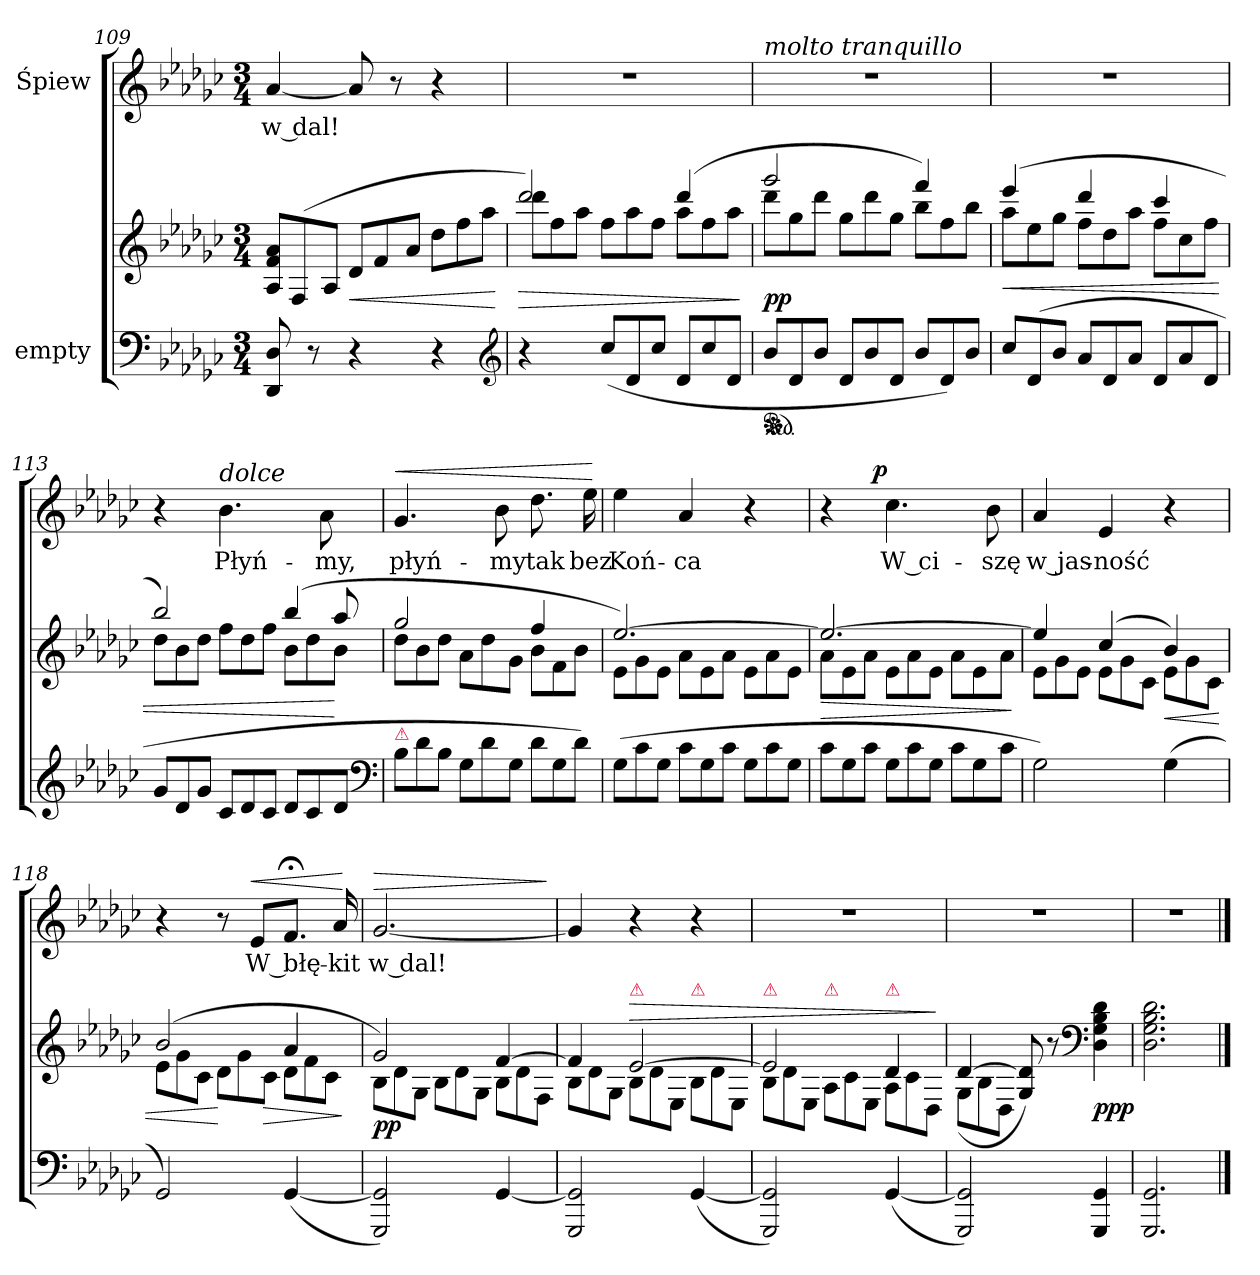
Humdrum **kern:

**kern	**kern	**dynam	**kern	**text	**dynam
*part2	*part2	*part2	*part1	*part1	*part1
*staff3	*staff2	*staff2/3	*staff1	*staff1	*staff1
*I"empty	*	*	*I"Śpiew	*	*
*clefF4	*clefG2	*	*clefG2	*	*
*k[b-e-a-d-g-c-]	*k[b-e-a-d-g-c-]	*	*k[b-e-a-d-g-c-]	*	*
*M3/4	*M3/4	*	*M3/4	*	*
*	*Xtuplet	*	*	*	*
=109	=109	=109	=109	=109	=109
8DD-/ 8D-/	12A-/ 12f/ 12a-/L	.	[4a-/	w dal!	.
.	(12F/	.	.	.	.
8r	.	.	.	.	.
.	12A-/J	.	.	.	.
4r	12d-/L	<	8a-/]	.	.
.	12f/	.	.	.	.
.	.	.	8r	.	.
.	12a-/J	.	.	.	.
4r	12dd-\L	.	4r	.	.
.	12ff\	.	.	.	.
.	12aa-\J	.	.	.	.
*clefG2	*	*	*	*	*
.	.	[	.	.	.
=110	=110	=110	=110	=110	=110
*	*^	*	*	*	*
4r	2ddd-/)	12ddd-\L	>	2.r	.	.
.	.	12ff\	.	.	.	.
.	.	12aa-\J	.	.	.	.
*Xtuplet	*	*	*	*	*	*
(12cc-/L	.	12ff\L	.	.	.	.
12d-/	.	12aa-\	.	.	.	.
12cc-/J	.	12ff\J	.	.	.	.
12d-/L	(4ddd-/	12aa-\L	.	.	.	.
12cc-/	.	12ff\	.	.	.	.
12d-/J	.	12aa-\J	.	.	.	.
*	*v	*v	*	*	*	*
.	.	]	.	.	.
=111	=111	=111	=111	=111	=111
*	*^	*	*	*	*
!	!	!	!	!LO:TX:a:i:t=molto tranquillo	!	!
*ped	*	*	*	*	*	*
*Xped	*	*	*	*	*	*
12b-/L	2ggg-/	12ddd-\L	pp	2.r	.	.
12d-/	.	12gg-\	.	.	.	.
12b-/J	.	12ddd-\J	.	.	.	.
12d-/L	.	12gg-\L	.	.	.	.
12b-/	.	12ddd-\	.	.	.	.
12d-/J	.	12gg-\J	.	.	.	.
12b-/L	4fff/)	12bb-\L	.	.	.	.
12d-/)	.	12ff\	.	.	.	.
12b-/J	.	12bb-\J	.	.	.	.
=112	=112	=112	=112	=112	=112	=112
12cc-/L	(4eee-/	12aa-\L	<	2.r	.	.
(<12d-/	.	12ee-\	.	.	.	.
12b-/J	.	12gg-\J	.	.	.	.
12a-/L	4ddd-/	12ff\L	.	.	.	.
12d-/	.	12dd-\	.	.	.	.
12a-/J	.	12aa-\J	.	.	.	.
12d-/L	4ccc-/	12ff\L	.	.	.	.
12a-/	.	12cc-\	.	.	.	.
12d-/J	.	12ff\J	.	.	.	.
=113	=113	=113	=113	=113	=113	=113
12g-/L	2bb-/)	12dd-\L	.	4r	.	.
12d-/	.	12b-\	.	.	.	.
12g-/J	.	12dd-\J	.	.	.	.
!	!	!	!	!LO:TX:a:i:t=dolce	!	!
12c-/L	.	12ff\L	.	4.b-\	Płyń-	.
12d-/	.	12dd-\	.	.	.	.
12c-/J	.	12ff\J	.	.	.	.
12d-/L	(6bb-/	12b-\L	.	.	.	.
12c-/	.	12dd-\	.	.	.	.
.	.	.	.	8a-\	-my,	.
12d-/J	12aa-/	12b-\J	[	.	.	.
*clefF4	*	*	*	*	*	*
=114	=114	=114	=114	=114	=114	=114
!LO:TX:a:color=crimson:t=⚠	!	!	!	!	!	!
!	!	!	!	!	!	!LO:HP:a
12B-\L	2gg-/	12dd-\L	.	4.g-/	płyń-	<
12d-\	.	12b-\	.	.	.	.
12B-\J	.	12dd-\J	.	.	.	.
12G-\L	.	12a-\L	.	.	.	.
12d-\	.	12dd-\	.	.	.	.
.	.	.	.	8b-\	-my	.
12G-\J	.	12g-\J	.	.	.	.
12d-\L	4ff/	12b-\L	.	8.dd-\	tak	.
12G-\	.	12f\	.	.	.	.
12d-\J)	.	12b-\J	.	.	.	.
.	.	.	.	16ee-\	bez	.
*	*v	*v	*	*	*	*
.	.	.	.	.	[
=115	=115	=115	=115	=115	=115
*	*^	*	*	*	*
(<12G-\L	[2.ee-/)	12e-\L	.	4ee-\	Koń-	.
12c-\	.	12g-\	.	.	.	.
12G-\J	.	12e-\J	.	.	.	.
12c-\L	.	12a-\L	.	4a-/	-ca	.
12G-\	.	12e-\	.	.	.	.
12c-\J	.	12a-\J	.	.	.	.
12G-\L	.	12e-\L	.	4r	.	.
12c-\	.	12a-\	.	.	.	.
12G-\J	.	12e-\J	.	.	.	.
=116	=116	=116	=116	=116	=116	=116
12c-\L	2.ee-/_	12a-\L	>	4r	.	.
12G-\	.	12e-\	.	.	.	.
12c-\J	.	12a-\J	.	.	.	.
!	!	!	!	!	!	!LO:DY:a:rj
12G-\L	.	12e-\L	.	4.cc-\	W ci-	p
12c-\	.	12a-\	.	.	.	.
12G-\J	.	12e-\J	.	.	.	.
12c-\L	.	12a-\L	.	.	.	.
12G-\	.	12e-\	.	.	.	.
.	.	.	.	8b-\	-szę	.
12c-\J	.	12a-\J	.	.	.	.
*	*v	*v	*	*	*	*
.	.	]	.	.	.
=117	=117	=117	=117	=117	=117
*	*^	*	*	*	*
2G-\)	4ee-/]	12e-\L	.	4a-/	w jas-	.
.	.	12g-\	.	.	.	.
.	.	12e-\J	.	.	.	.
.	(4cc-/	12e-\L	.	4e-/	-ność	.
.	.	12g-\	.	.	.	.
.	.	12c-\J	.	.	.	.
(4G-\	4b-/)	12e-\L	<	4r	.	.
.	.	12g-\	.	.	.	.
.	.	12c-\J	.	.	.	.
=118	=118	=118	=118	=118	=118	=118
2GG-/)	(2b-/	12e-\L	.	4r	.	.
.	.	12g-\	.	.	.	.
.	.	12c-\J	.	.	.	.
.	.	12d-\L	[	8r	.	.
.	.	12g-\	.	.	.	.
!	!	!	!	!	!	!LO:HP:a
.	.	.	.	8e-/L	W błę-	<
.	.	12c-\J	>	.	.	.
([4GG-/	4a-/	12d-\L	.	8.f;</J	.	.
.	.	12f\	.	.	.	.
.	.	12c-\J	.	.	.	.
.	.	.	.	16a-/	-kit	.
*	*v	*v	*	*	*	*
.	.	]	.	.	[
=119	=119	=119	=119	=119	=119
*	*^	*	*	*	*
!	!	!	!	!	!	!LO:HP:a
2GGG-/ 2GG-]/)	2g-/)	12B-\L	pp	[2.g-/	w dal!	>
.	.	12d-\	.	.	.	.
.	.	12G-\J	.	.	.	.
.	.	12B-\L	.	.	.	.
.	.	12d-\	.	.	.	.
.	.	12G-\J	.	.	.	.
[4GG-/	[4f/	12B-\L	.	.	.	.
.	.	12d-\	.	.	.	.
.	.	12F\J	.	.	.	.
*	*v	*v	*	*	*	*
.	.	.	.	.	]
=120	=120	=120	=120	=120	=120
*	*^	*	*	*	*
2GGG-/ 2GG-]/	4f/]	12B-\L	.	4g-/]	.	.
.	.	12d-\	.	.	.	.
.	.	12G-\J	.	.	.	.
!	!LO:TX:a:color=crimson:t=⚠	!	!	!	!	!
!	!	!	!LO:HP:a	!	!	!
.	[2e-/	12B-\L	>	4r	.	.
.	.	12d-\	.	.	.	.
.	.	12E-/J	.	.	.	.
!	!	!LO:TX:a:color=crimson:t=⚠	!	!	!	!
([4GG-/	.	12B-\L	.	4r	.	.
.	.	12d-\	.	.	.	.
.	.	12E-/J	.	.	.	.
=121	=121	=121	=121	=121	=121	=121
!	!LO:TX:a:color=crimson:t=⚠	!	!	!	!	!
2GGG-/ 2GG-]/)	2e-/]	12B-\L	.	2.r	.	.
.	.	12d-\	.	.	.	.
.	.	12E-/J	.	.	.	.
!	!	!LO:TX:a:color=crimson:t=⚠	!	!	!	!
.	.	12A-\L	.	.	.	.
.	.	12c-\	.	.	.	.
.	.	12E-/J	.	.	.	.
!	!LO:TX:a:color=crimson:t=⚠	!	!	!	!	!
([4GG-/	4d-/	12A-\L	.	.	.	.
.	.	12c-\	.	.	.	.
.	.	12D-/J	.	.	.	.
*	*v	*v	*	*	*	*
.	.	]	.	.	.
=122	=122	=122	=122	=122	=122
*	*^	*	*	*	*
2GGG-/ 2GG-]/)	[4d-/	(<12G-\L	.	2.r	.	.
.	.	12B-\	.	.	.	.
.	.	12D-/J	.	.	.	.
.	8G-/ 8d-]/)	2ryy	.	.	.	.
.	8r	.	.	.	.	.
*	*clefF4	*	*	*	*	*
4GGG-/ 4GG-/	4D-\ 4G-\ 4B-\ 4d-\	.	ppp	.	.	.
*	*v	*v	*	*	*	*
=123	=123	=123	=123	=123	=123
2.GGG-/ 2.GG-/	2.D-\ 2.G-\ 2.B-\ 2.d-\	.	2.r	.	.
==	==	==	==	==	==
*-	*-	*-	*-	*-	*-
